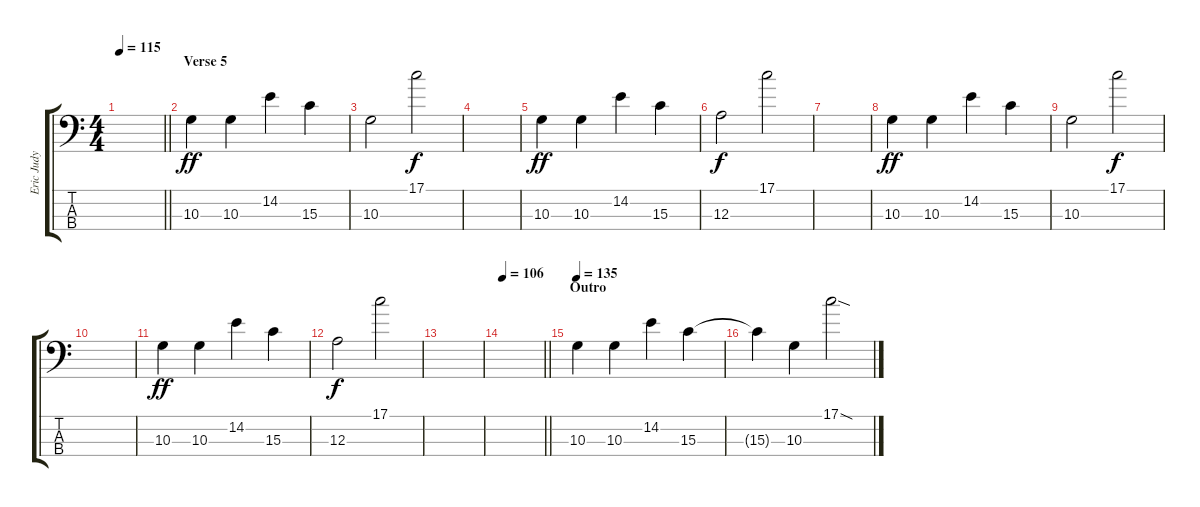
\track ("Eric Judy" "Eric Judy") {instrument electricguitarjazz}
\staff {score tabs}
\tuning (G2 D2 A1 E1) {hide}
\ts (4 4)
\tempo 115
\clef f4
\barLineRight lightlight
\ks c
|
\section ("" "Verse 5")
10.3.4{dy ff} 10.3.4 14.2.4 15.3.4 |
10.3.2 17.1.2{dy f} |
|
10.3.4{dy ff} 10.3.4 14.2.4 15.3.4 |
12.3.2{dy f} 17.1.2 |
|
10.3.4{dy ff} 10.3.4 14.2.4 15.3.4 |
10.3.2 17.1.2{dy f} |
|
10.3.4{dy ff} 10.3.4 14.2.4 15.3.4 |
12.3.2{dy f} 17.1.2 |
|
\tempo 106
\barLineRight lightlight
|
\section ("" "Outro")
\tempo 135
10.3.4 10.3.4 14.2.4 15.3.4 |
15.3{t}.4 10.3.4 17.1{sod}.2
